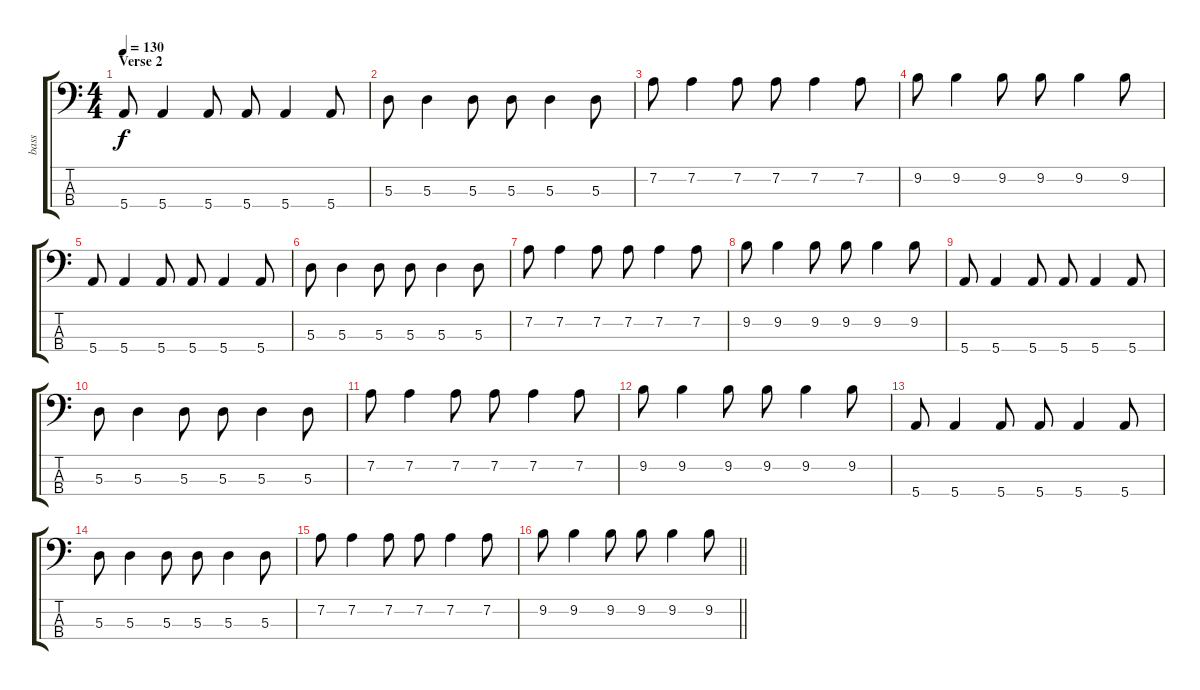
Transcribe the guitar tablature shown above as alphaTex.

\track ("bass" "bass") {instrument acousticguitarsteel}
\staff {score tabs}
\tuning (G2 D2 A1 E1) {hide}
\ts (4 4)
\section ("" "Verse 2")
\tempo 130
\clef f4
\ks c
5.4.8{dy f} 5.4.4 5.4.8 5.4.8 5.4.4 5.4.8 |
5.3.8 5.3.4 5.3.8 5.3.8 5.3.4 5.3.8 |
7.2.8 7.2.4 7.2.8 7.2.8 7.2.4 7.2.8 |
9.2.8 9.2.4 9.2.8 9.2.8 9.2.4 9.2.8 |
5.4.8 5.4.4 5.4.8 5.4.8 5.4.4 5.4.8 |
5.3.8 5.3.4 5.3.8 5.3.8 5.3.4 5.3.8 |
7.2.8 7.2.4 7.2.8 7.2.8 7.2.4 7.2.8 |
9.2.8 9.2.4 9.2.8 9.2.8 9.2.4 9.2.8 |
5.4.8 5.4.4 5.4.8 5.4.8 5.4.4 5.4.8 |
5.3.8 5.3.4 5.3.8 5.3.8 5.3.4 5.3.8 |
7.2.8 7.2.4 7.2.8 7.2.8 7.2.4 7.2.8 |
9.2.8 9.2.4 9.2.8 9.2.8 9.2.4 9.2.8 |
5.4.8 5.4.4 5.4.8 5.4.8 5.4.4 5.4.8 |
5.3.8 5.3.4 5.3.8 5.3.8 5.3.4 5.3.8 |
7.2.8 7.2.4 7.2.8 7.2.8 7.2.4 7.2.8 |
\barLineRight lightlight
9.2.8 9.2.4 9.2.8 9.2.8 9.2.4 9.2.8
